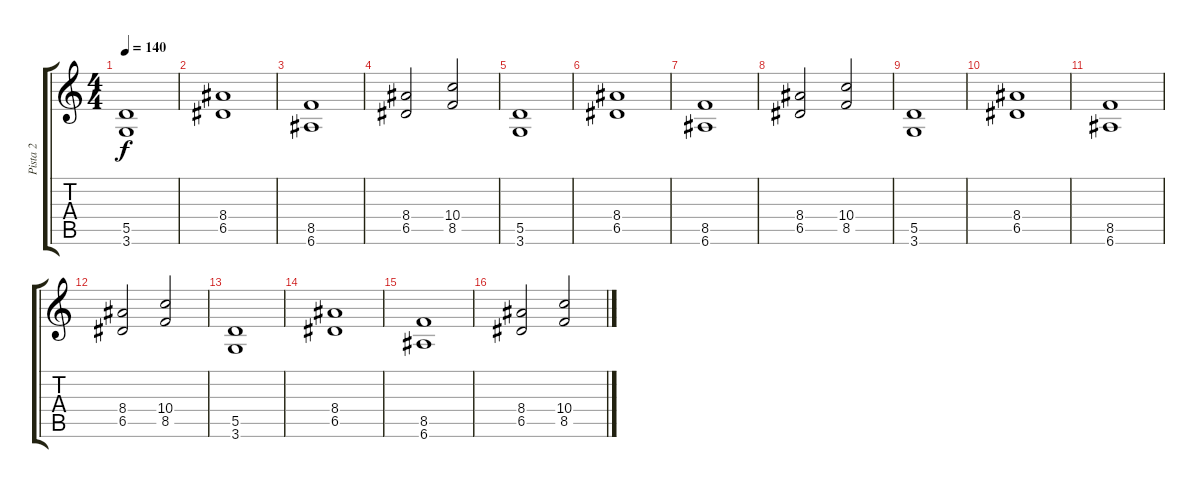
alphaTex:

\track ("Pista 2" "Pista 2") {instrument overdrivenguitar}
\staff {score tabs}
\tuning (E4 B3 G3 D3 A2 E2) {hide}
\ts (4 4)
\tempo 140
\clef g2
\ks c
(5.5 3.6).1{dy f} |
(8.4 6.5).1 |
(8.5 6.6).1 |
(8.4 6.5).2 (10.4 8.5).2 |
(5.5 3.6).1 |
(8.4 6.5).1 |
(8.5 6.6).1 |
(8.4 6.5).2 (10.4 8.5).2 |
(5.5 3.6).1 |
(8.4 6.5).1 |
(8.5 6.6).1 |
(8.4 6.5).2 (10.4 8.5).2 |
(5.5 3.6).1 |
(8.4 6.5).1 |
(8.5 6.6).1 |
(8.4 6.5).2 (10.4 8.5).2
